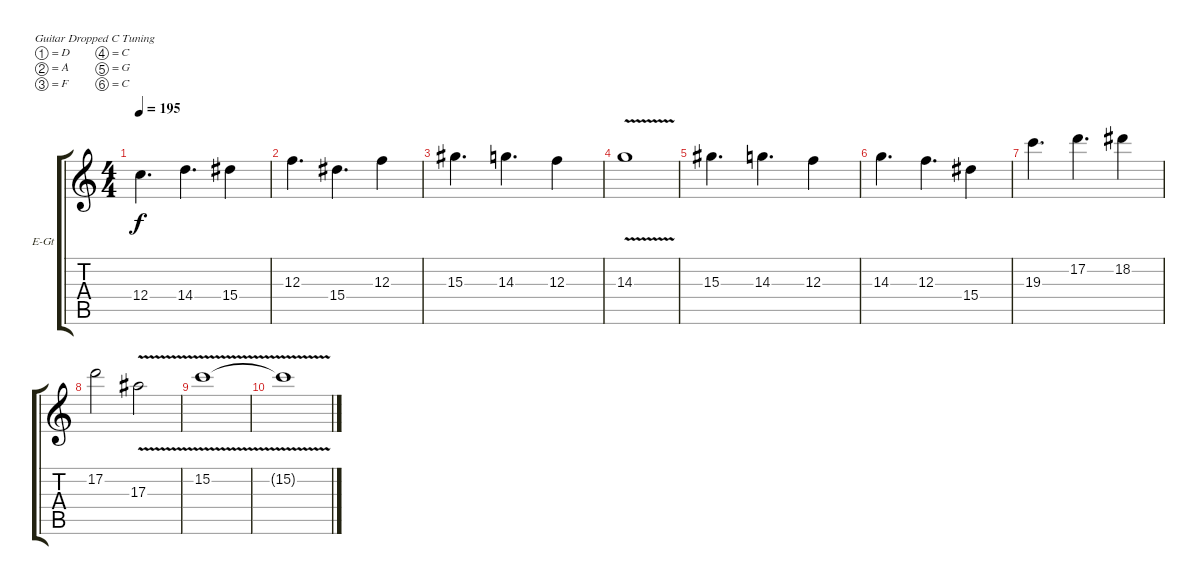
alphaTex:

\defaultSystemsLayout 4
\bracketExtendMode groupsimilarinstruments
\firstSystemTrackNameOrientation horizontal
\otherSystemsTrackNameOrientation horizontal
\track ("Electric Guitar" "E-Gt") {instrument distortionguitar}
\staff {score tabs}
\tuning (D4 A3 F3 C3 G2 C2)
\ts (4 4)
\tempo 195
\clef g2
\ks c
12.4.4{d dy f} 14.4.4{d} 15.4.4 |
12.3.4{d} 15.4.4{d} 12.3.4 |
15.3.4{d} 14.3.4{d} 12.3.4 |
14.3{v}.1 |
15.3.4{d} 14.3.4{d} 12.3.4 |
14.3.4{d} 12.3.4{d} 15.4.4 |
19.3.4{d} 17.2.4{d} 18.2.4 |
17.2.2 17.3{v}.2 |
15.2{v}.1 |
15.2{v t}.1
